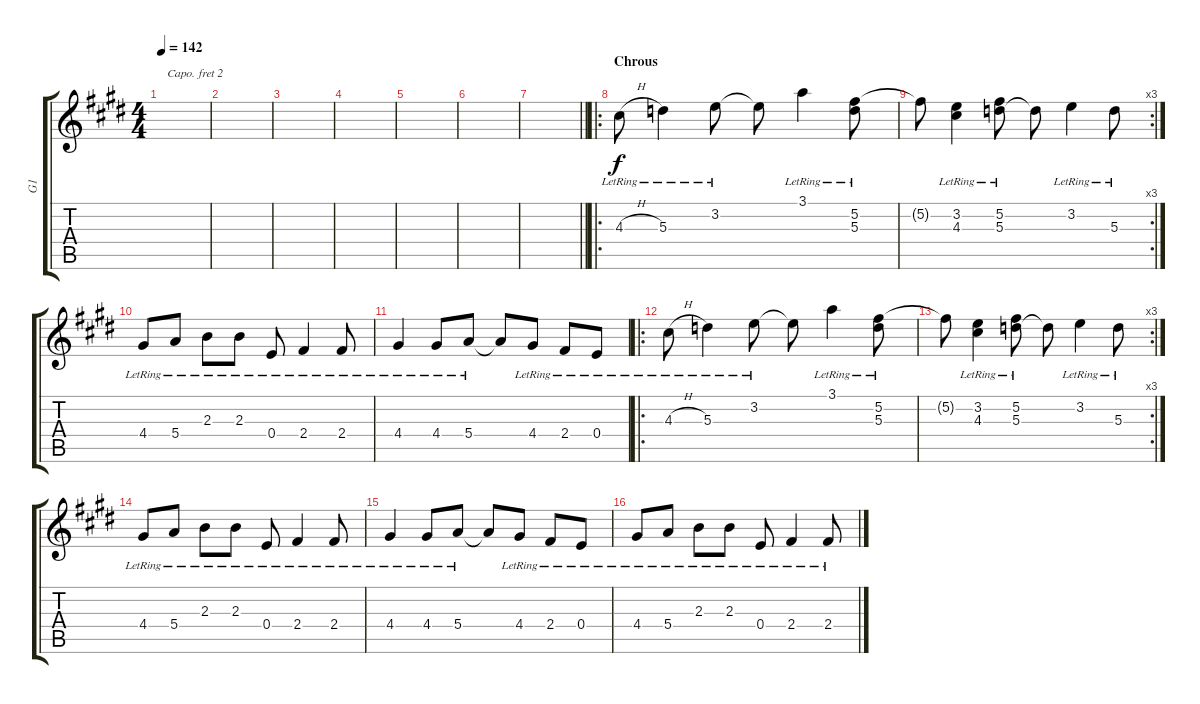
\track ("G1" "G1") {instrument electricguitarjazz}
\staff {score tabs}
\capo 2
\tuning (E4 B3 G3 D3 A2 E2) {hide}
\ts (4 4)
\tempo 142
\clef g2
\ks e
|
|
|
|
|
|
\barLineRight lightlight
|
\ro
\section ("" "Chrous")
4.3{h lr}.8 5.3{lr}.4 3.2{lr}.8 3.2{t}.8 3.1{lr}.4 (5.2{lr} 5.3{lr}).8 |
\rc 3
5.2{t}.8 (3.2{lr} 4.3{lr}).4 (5.2{lr} 5.3{lr}).8 5.3{t}.8 3.2{lr}.4 5.3{lr}.8 |
4.4{lr}.8 5.4{lr}.8 2.3{lr}.8 2.3{lr}.8 0.4{lr}.8 2.4{lr}.4 2.4{lr}.8 |
4.4{lr}.4 4.4{lr}.8 5.4{lr}.8 5.4{t}.8 4.4{lr}.8 2.4{lr}.8 0.4{lr}.8 |
\ro
4.3{h lr}.8 5.3{lr}.4 3.2{lr}.8 3.2{t}.8 3.1{lr}.4 (5.2{lr} 5.3{lr}).8 |
\rc 3
5.2{t}.8 (3.2{lr} 4.3{lr}).4 (5.2{lr} 5.3{lr}).8 5.3{t}.8 3.2{lr}.4 5.3{lr}.8 |
4.4{lr}.8 5.4{lr}.8 2.3{lr}.8 2.3{lr}.8 0.4{lr}.8 2.4{lr}.4 2.4{lr}.8 |
4.4{lr}.4 4.4{lr}.8 5.4{lr}.8 5.4{t}.8 4.4{lr}.8 2.4{lr}.8 0.4{lr}.8 |
4.4{lr}.8{volume 0} 5.4{lr}.8 2.3{lr}.8 2.3{lr}.8 0.4{lr}.8 2.4{lr}.4 2.4{lr}.8
